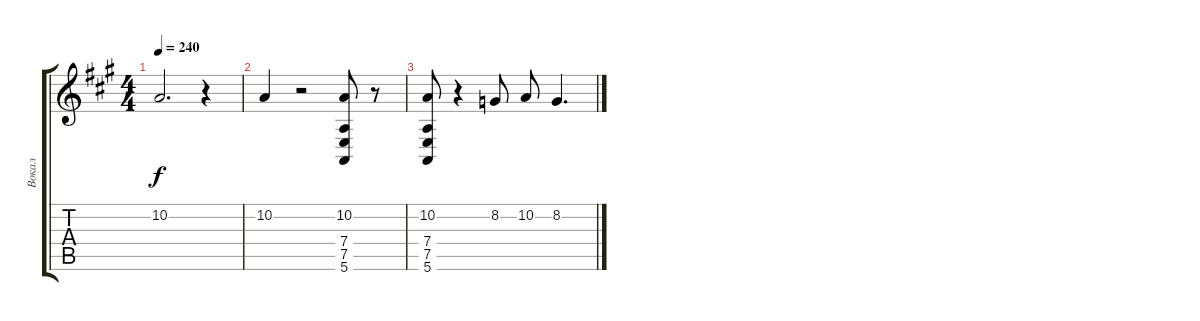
\track ("Вокал" "Вокал") {instrument sopranosax}
\staff {score tabs}
\tuning (E4 B3 G3 D3 A2 E2) {hide}
\ts (4 4)
\tempo 240
\clef g2
\ks a
10.2{t}.2{d dy f} r.4 |
10.2.4 r.2 (10.2 7.4 7.5 5.6).8 r.8 |
(10.2 7.4 7.5 5.6).8 r.4 8.2.8 10.2.8 8.2.4{d}
